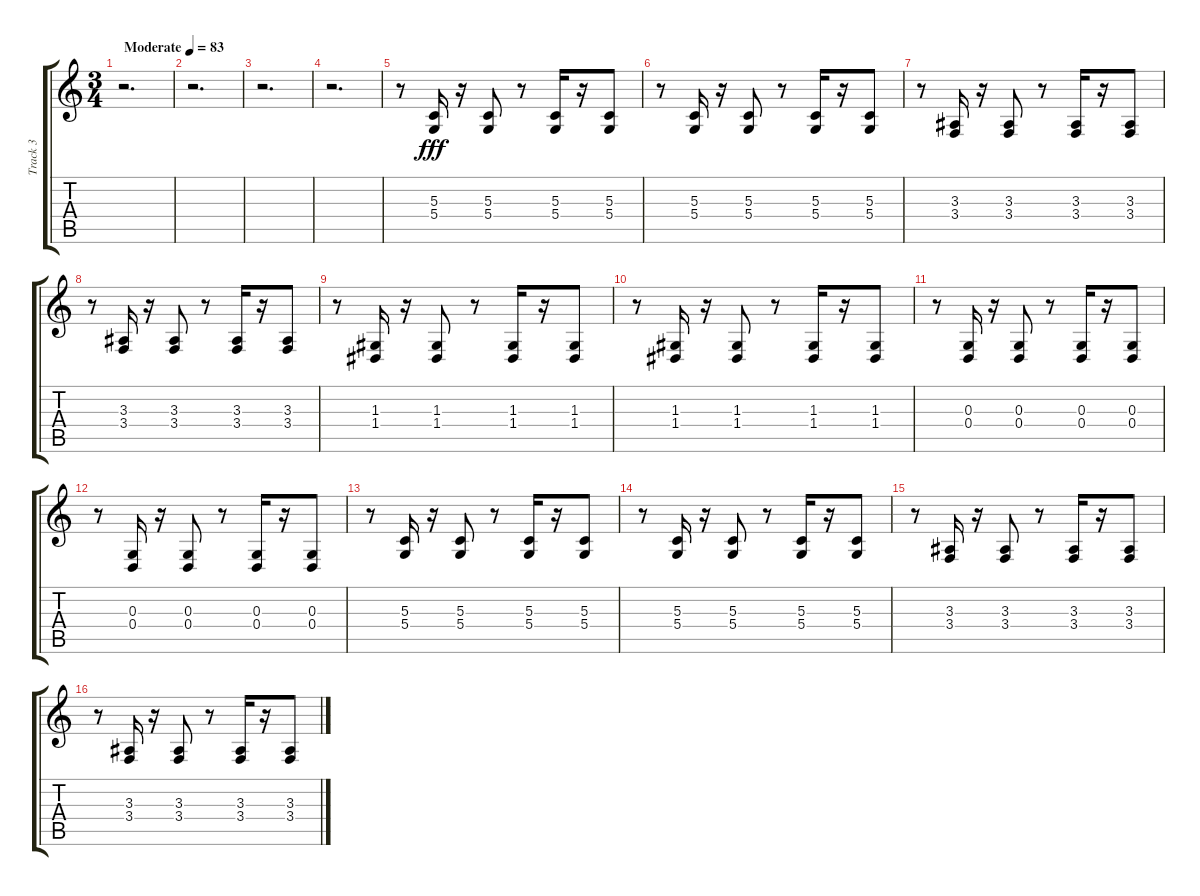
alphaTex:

\track ("Track 3" "Track 3") {instrument frenchhorn}
\staff {score tabs}
\tuning (E4 B3 G3 D3 A2 E2) {hide}
\ts (3 4)
\tempo (83 "Moderate")
\clef g2
\ks c
r.2{d dy fff instrument frenchhorn} |
r.2{d} |
r.2{d} |
r.2{d} |
r.8 (5.3 5.4).16 r.16 (5.3 5.4).8 r.8 (5.3 5.4).16 r.16 (5.3 5.4).8 |
r.8 (5.3 5.4).16 r.16 (5.3 5.4).8 r.8 (5.3 5.4).16 r.16 (5.3 5.4).8 |
r.8 (3.3 3.4).16 r.16 (3.3 3.4).8 r.8 (3.3 3.4).16 r.16 (3.3 3.4).8 |
r.8 (3.3 3.4).16 r.16 (3.3 3.4).8 r.8 (3.3 3.4).16 r.16 (3.3 3.4).8 |
r.8 (1.3 1.4).16 r.16 (1.3 1.4).8 r.8 (1.3 1.4).16 r.16 (1.3 1.4).8 |
r.8 (1.3 1.4).16 r.16 (1.3 1.4).8 r.8 (1.3 1.4).16 r.16 (1.3 1.4).8 |
r.8 (0.3 0.4).16 r.16 (0.3 0.4).8 r.8 (0.3 0.4).16 r.16 (0.3 0.4).8 |
r.8 (0.3 0.4).16 r.16 (0.3 0.4).8 r.8 (0.3 0.4).16 r.16 (0.3 0.4).8 |
r.8 (5.3 5.4).16 r.16 (5.3 5.4).8 r.8 (5.3 5.4).16 r.16 (5.3 5.4).8 |
r.8 (5.3 5.4).16 r.16 (5.3 5.4).8 r.8 (5.3 5.4).16 r.16 (5.3 5.4).8 |
r.8 (3.3 3.4).16 r.16 (3.3 3.4).8 r.8 (3.3 3.4).16 r.16 (3.3 3.4).8 |
r.8 (3.3 3.4).16 r.16 (3.3 3.4).8 r.8 (3.3 3.4).16 r.16 (3.3 3.4).8
